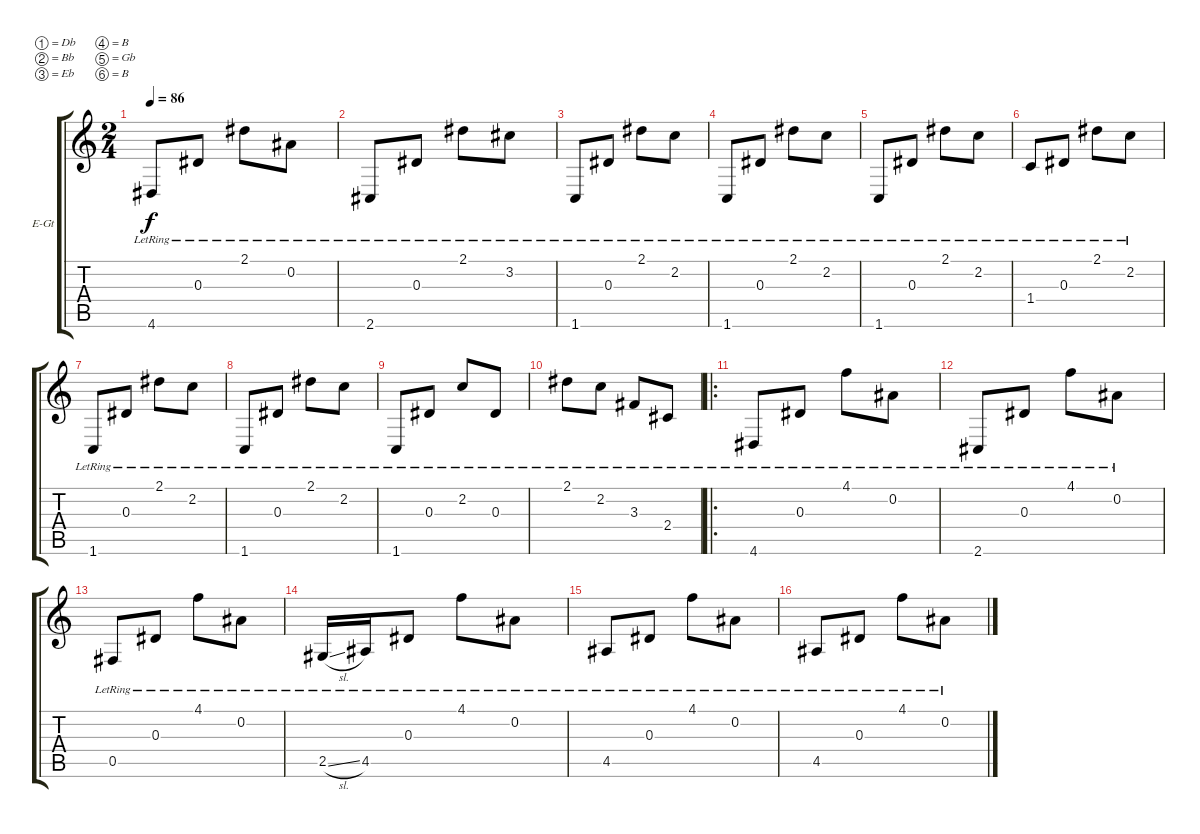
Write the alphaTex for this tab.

\bracketExtendMode groupsimilarinstruments
\firstSystemTrackNameOrientation horizontal
\otherSystemsTrackNameOrientation horizontal
\track ("Track 1" "E-Gt") {instrument electricguitarclean}
\staff {score tabs}
\tuning (Db4 Bb3 Eb3 B2 Gb2 B1)
\ts (2 4)
\tempo 86
\clef g2
\ks c
4.6{lr}.8{dy f} 0.3{lr}.8 2.1{lr}.8 0.2{lr}.8 |
2.6{lr}.8 0.3{lr}.8 2.1{lr}.8 3.2{lr}.8 |
1.6{lr}.8 0.3{lr}.8 2.1{lr}.8 2.2{lr}.8 |
1.6{lr}.8 0.3{lr}.8 2.1{lr}.8 2.2{lr}.8 |
1.6{lr}.8 0.3{lr}.8 2.1{lr}.8 2.2{lr}.8 |
1.4{lr}.8 0.3{lr}.8 2.1{lr}.8 2.2{lr}.8 |
1.6{lr}.8 0.3{lr}.8 2.1{lr}.8 2.2{lr}.8 |
1.6{lr}.8 0.3{lr}.8 2.1{lr}.8 2.2{lr}.8 |
1.6{lr}.8 0.3{lr}.8 2.2{lr}.8 0.3{lr}.8 |
2.1{lr}.8 2.2{lr}.8 3.3{lr}.8 2.4{lr}.8 |
\ro
4.6{lr}.8 0.3{lr}.8 4.1{lr}.8 0.2{lr}.8 |
2.6{lr}.8 0.3{lr}.8 4.1{lr}.8 0.2{lr}.8 |
0.5{lr}.8 0.3{lr}.8 4.1{lr}.8 0.2{lr}.8 |
2.5{sl lr}.16 4.5{lr}.16 0.3{lr}.8 4.1{lr}.8 0.2{lr}.8 |
4.5{lr}.8 0.3{lr}.8 4.1{lr}.8 0.2{lr}.8 |
4.5{lr}.8 0.3{lr}.8 4.1{lr}.8 0.2{lr}.8
